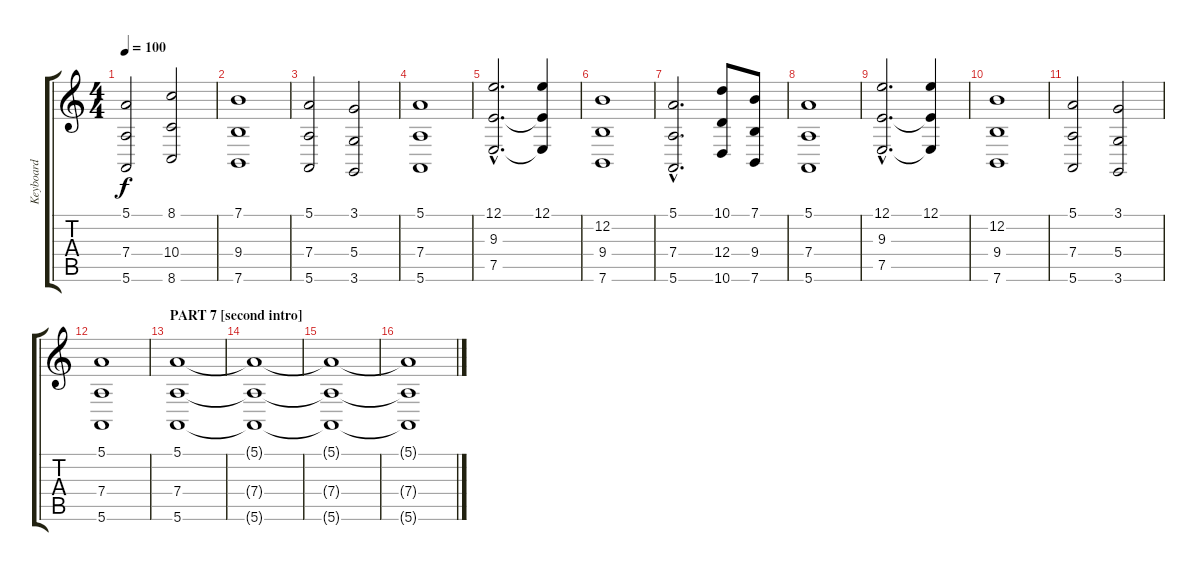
\track ("Keyboard" "Keyboard") {instrument stringensemble1}
\staff {score tabs}
\tuning (E4 B3 G3 D3 A2 E2) {hide}
\ts (4 4)
\tempo 100
\clef g2
\ks c
(5.1 7.4 5.6).2{dy f} (8.1 10.4 8.6).2 |
(7.1 9.4 7.6).1 |
(5.1 7.4 5.6).2 (3.1 5.4 3.6).2 |
(5.1 7.4 5.6).1 |
(12.1{hac} 9.3{hac} 7.5{hac}).2{d} (12.1 9.3{t} 7.5{t}).4 |
(12.2 9.4 7.6).1 |
(5.1{hac} 7.4{hac} 5.6{hac}).2{d} (10.1 12.4 10.6).8 (7.1 9.4 7.6).8 |
(5.1 7.4 5.6).1 |
(12.1{hac} 9.3{hac} 7.5{hac}).2{d} (12.1 9.3{t} 7.5{t}).4 |
(12.2 9.4 7.6).1 |
(5.1 7.4 5.6).2 (3.1 5.4 3.6).2 |
(5.1 7.4 5.6).1 |
\section ("" "PART 7 [second intro]")
(5.1 7.4 5.6).1 |
(5.1{t} 7.4{t} 5.6{t}).1 |
(5.1{t} 7.4{t} 5.6{t}).1 |
(5.1{t} 7.4{t} 5.6{t}).1
